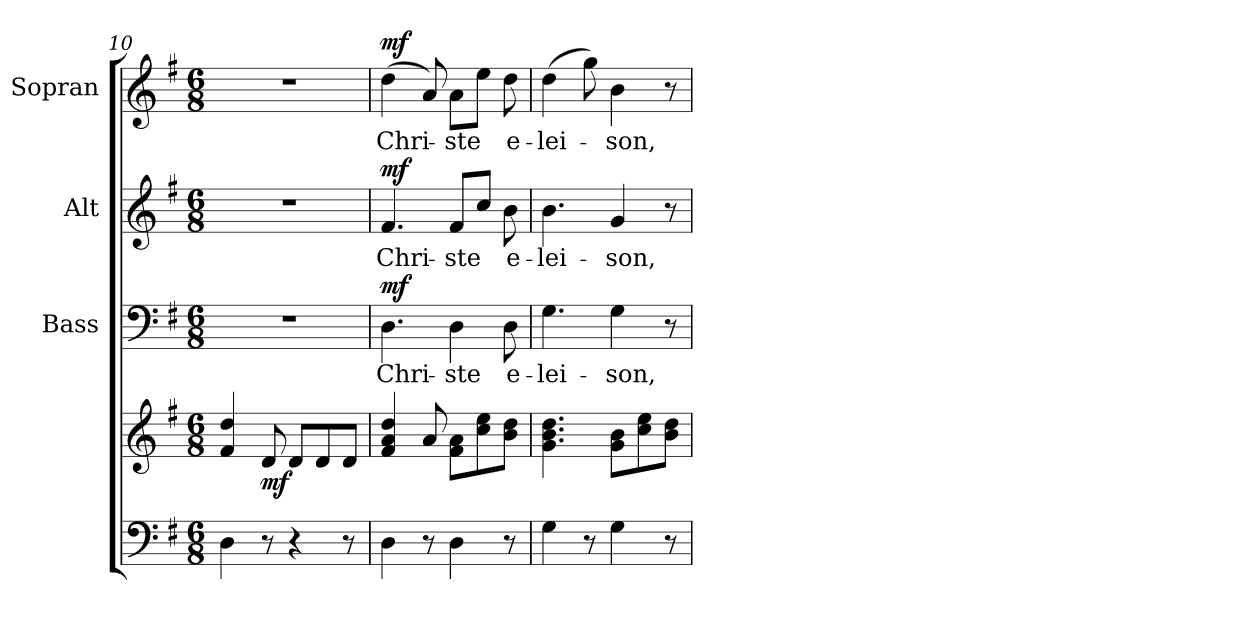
**kern	**kern	**dynam	**kern	**text	**dynam	**kern	**text	**dynam	**kern	**text	**dynam
*part4	*part4	*part4	*part3	*part3	*part3	*part2	*part2	*part2	*part1	*part1	*part1
*staff5	*staff4	*staff4/5	*staff3	*staff3	*staff3	*staff2	*staff2	*staff2	*staff1	*staff1	*staff1
*	*	*	*I"Bass	*	*	*I"Alt	*	*	*I"Sopran	*	*
*	*	*	*I'B.	*	*	*I'A.	*	*	*I'S.	*	*
*clefF4	*clefG2	*	*clefF4	*	*	*clefG2	*	*	*clefG2	*	*
*k[f#]	*k[f#]	*	*k[f#]	*	*	*k[f#]	*	*	*k[f#]	*	*
*G:	*G:	*	*G:	*	*	*G:	*	*	*G:	*	*
*M6/8	*M6/8	*	*M6/8	*	*	*M6/8	*	*	*M6/8	*	*
=10	=10	=10	=10	=10	=10	=10	=10	=10	=10	=10	=10
4D\	4f#/ 4dd/	.	2.r	.	.	2.r	.	.	2.r	.	.
!	!	!LO:DY:b	!	!	!	!	!	!	!	!	!
8r	8d/	mf	.	.	.	.	.	.	.	.	.
4r	8d/L	.	.	.	.	.	.	.	.	.	.
.	8d/	.	.	.	.	.	.	.	.	.	.
8r	8d/J	.	.	.	.	.	.	.	.	.	.
!!LO:PB:g=z
=11	=11	=11	=11	=11	=11	=11	=11	=11	=11	=11	=11
!	!	!	!	!LO:LY:b	!LO:DY:a	!	!LO:LY:b	!LO:DY:a	!	!LO:LY:b	!LO:DY:a
4D\	4f#/ 4a/ 4dd/	.	4.D\	Chri-	mf	4.f#/	Chri-	mf	(>4dd\	Chri-	mf
8r	8a/	.	.	.	.	.	.	.	8a/)	.	.
!	!	!	!	!LO:LY:b	!	!	!LO:LY:b	!	!	!LO:LY:b	!
4D\	8f#\ 8a\L	.	4D\	-ste	.	8f#/L	-ste	.	8a\L	-ste	.
.	8cc\ 8ee\	.	.	.	.	8cc/J	.	.	8ee\J	.	.
!	!	!	!	!LO:LY:b	!	!	!LO:LY:b	!	!	!LO:LY:b	!
8r	8b\ 8dd\J	.	8D\	e-	.	8b\	e-	.	8dd\	e-	.
=12	=12	=12	=12	=12	=12	=12	=12	=12	=12	=12	=12
!	!	!	!	!LO:LY:b	!	!	!LO:LY:b	!	!	!LO:LY:b	!
4G\	4.g\ 4.b\ 4.dd\	.	4.G\	-lei-	.	4.b\	-lei-	.	(>4dd\	-lei-	.
8r	.	.	.	.	.	.	.	.	8gg\)	.	.
!	!	!	!	!LO:LY:b	!	!	!LO:LY:b	!	!	!LO:LY:b	!
4G\	8g\ 8b\L	.	4G\	-son,	.	4g/	-son,	.	4b\	-son,	.
.	8cc\ 8ee\	.	.	.	.	.	.	.	.	.	.
8r	8b\ 8dd\J	.	8r	.	.	8r	.	.	8r	.	.
=	=	=	=	=	=	=	=	=	=	=	=
*-	*-	*-	*-	*-	*-	*-	*-	*-	*-	*-	*-
